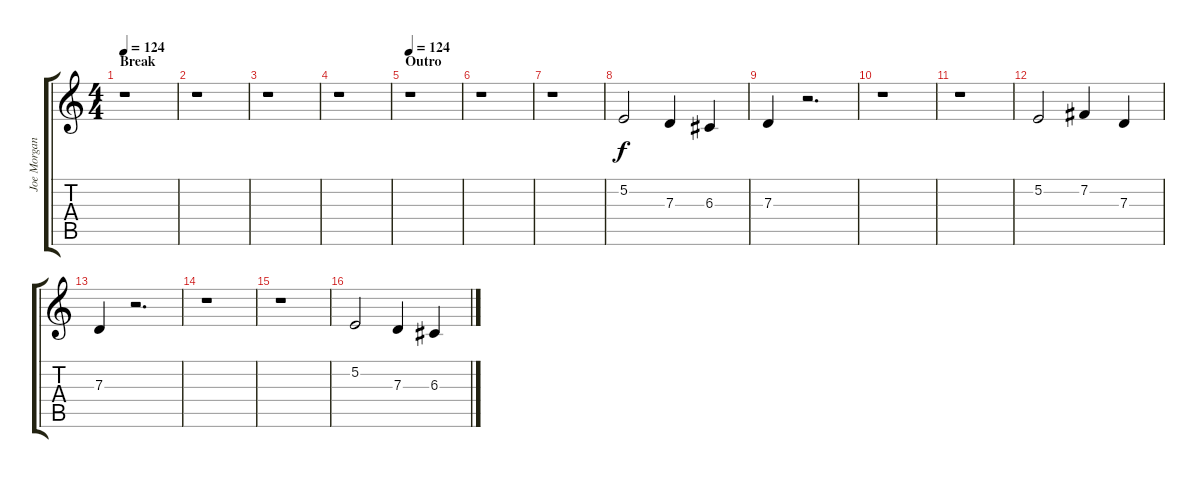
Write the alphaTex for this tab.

\track ("Joe Morgan - Backing Vocals" "Joe Morgan") {instrument pad4choir}
\staff {score tabs}
\tuning (E4 B3 G3 D3 A2 D2) {hide}
\ts (4 4)
\section ("" "Break")
\tempo 124
\clef g2
\ks c
r.1{dy f} |
r.1 |
r.1 |
r.1 |
\section ("" "Outro")
\tempo 124
r.1 |
r.1 |
r.1 |
5.2.2 7.3.4 6.3.4 |
7.3.4 r.2{d} |
r.1 |
r.1 |
5.2.2 7.2.4 7.3.4 |
7.3.4 r.2{d} |
r.1 |
r.1 |
5.2.2 7.3.4 6.3.4
